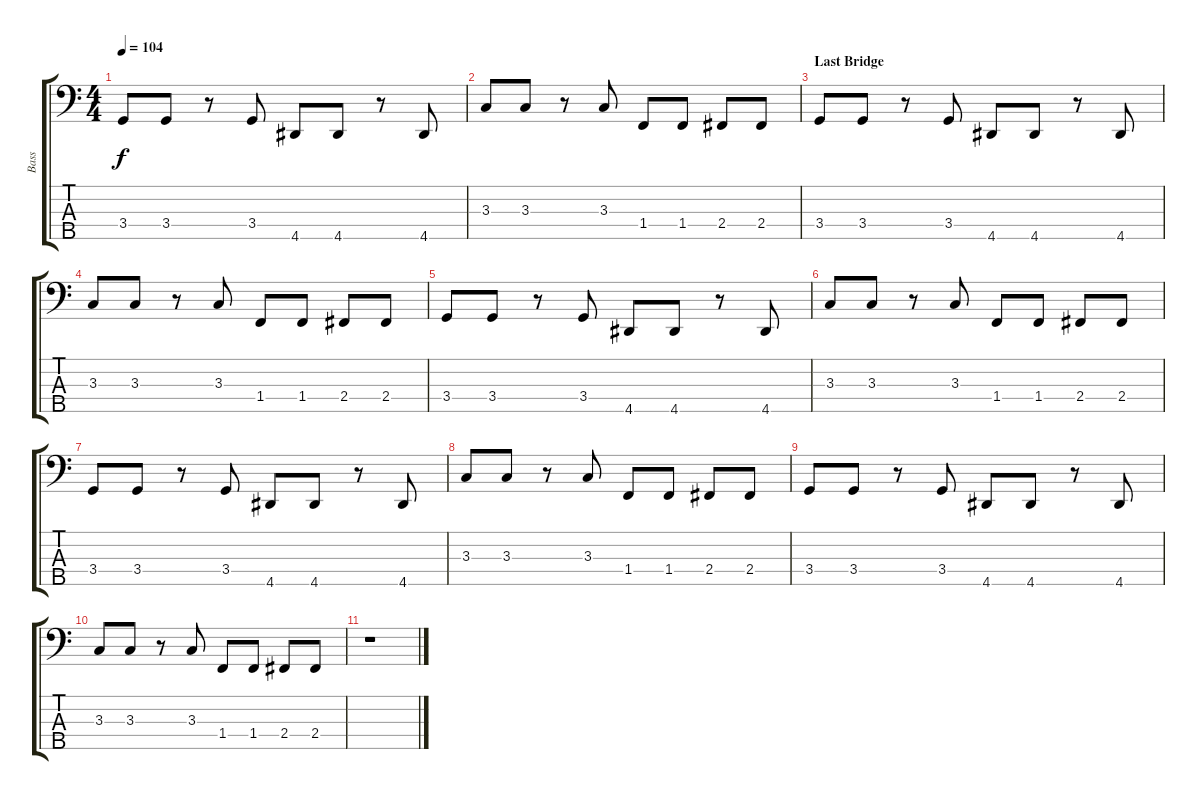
\track ("Bass" "Bass") {instrument synthbass2}
\staff {score tabs}
\tuning (G2 D2 A1 E1 B0) {hide}
\ts (4 4)
\tempo 104
\clef f4
\ks c
3.4.8{dy f} 3.4.8 r.8 3.4.8 4.5.8 4.5.8 r.8 4.5.8 |
3.3.8 3.3.8 r.8 3.3.8 1.4.8 1.4.8 2.4.8 2.4.8 |
\section ("" "Last Bridge")
3.4.8 3.4.8 r.8 3.4.8 4.5.8 4.5.8 r.8 4.5.8 |
3.3.8 3.3.8 r.8 3.3.8 1.4.8 1.4.8 2.4.8 2.4.8 |
3.4.8 3.4.8 r.8 3.4.8 4.5.8 4.5.8 r.8 4.5.8 |
3.3.8 3.3.8 r.8 3.3.8 1.4.8 1.4.8 2.4.8 2.4.8 |
3.4.8 3.4.8 r.8 3.4.8 4.5.8 4.5.8 r.8 4.5.8 |
3.3.8 3.3.8 r.8 3.3.8 1.4.8 1.4.8 2.4.8 2.4.8 |
3.4.8 3.4.8 r.8 3.4.8 4.5.8 4.5.8 r.8 4.5.8 |
3.3.8 3.3.8 r.8 3.3.8 1.4.8 1.4.8 2.4.8 2.4.8 |
r.1
